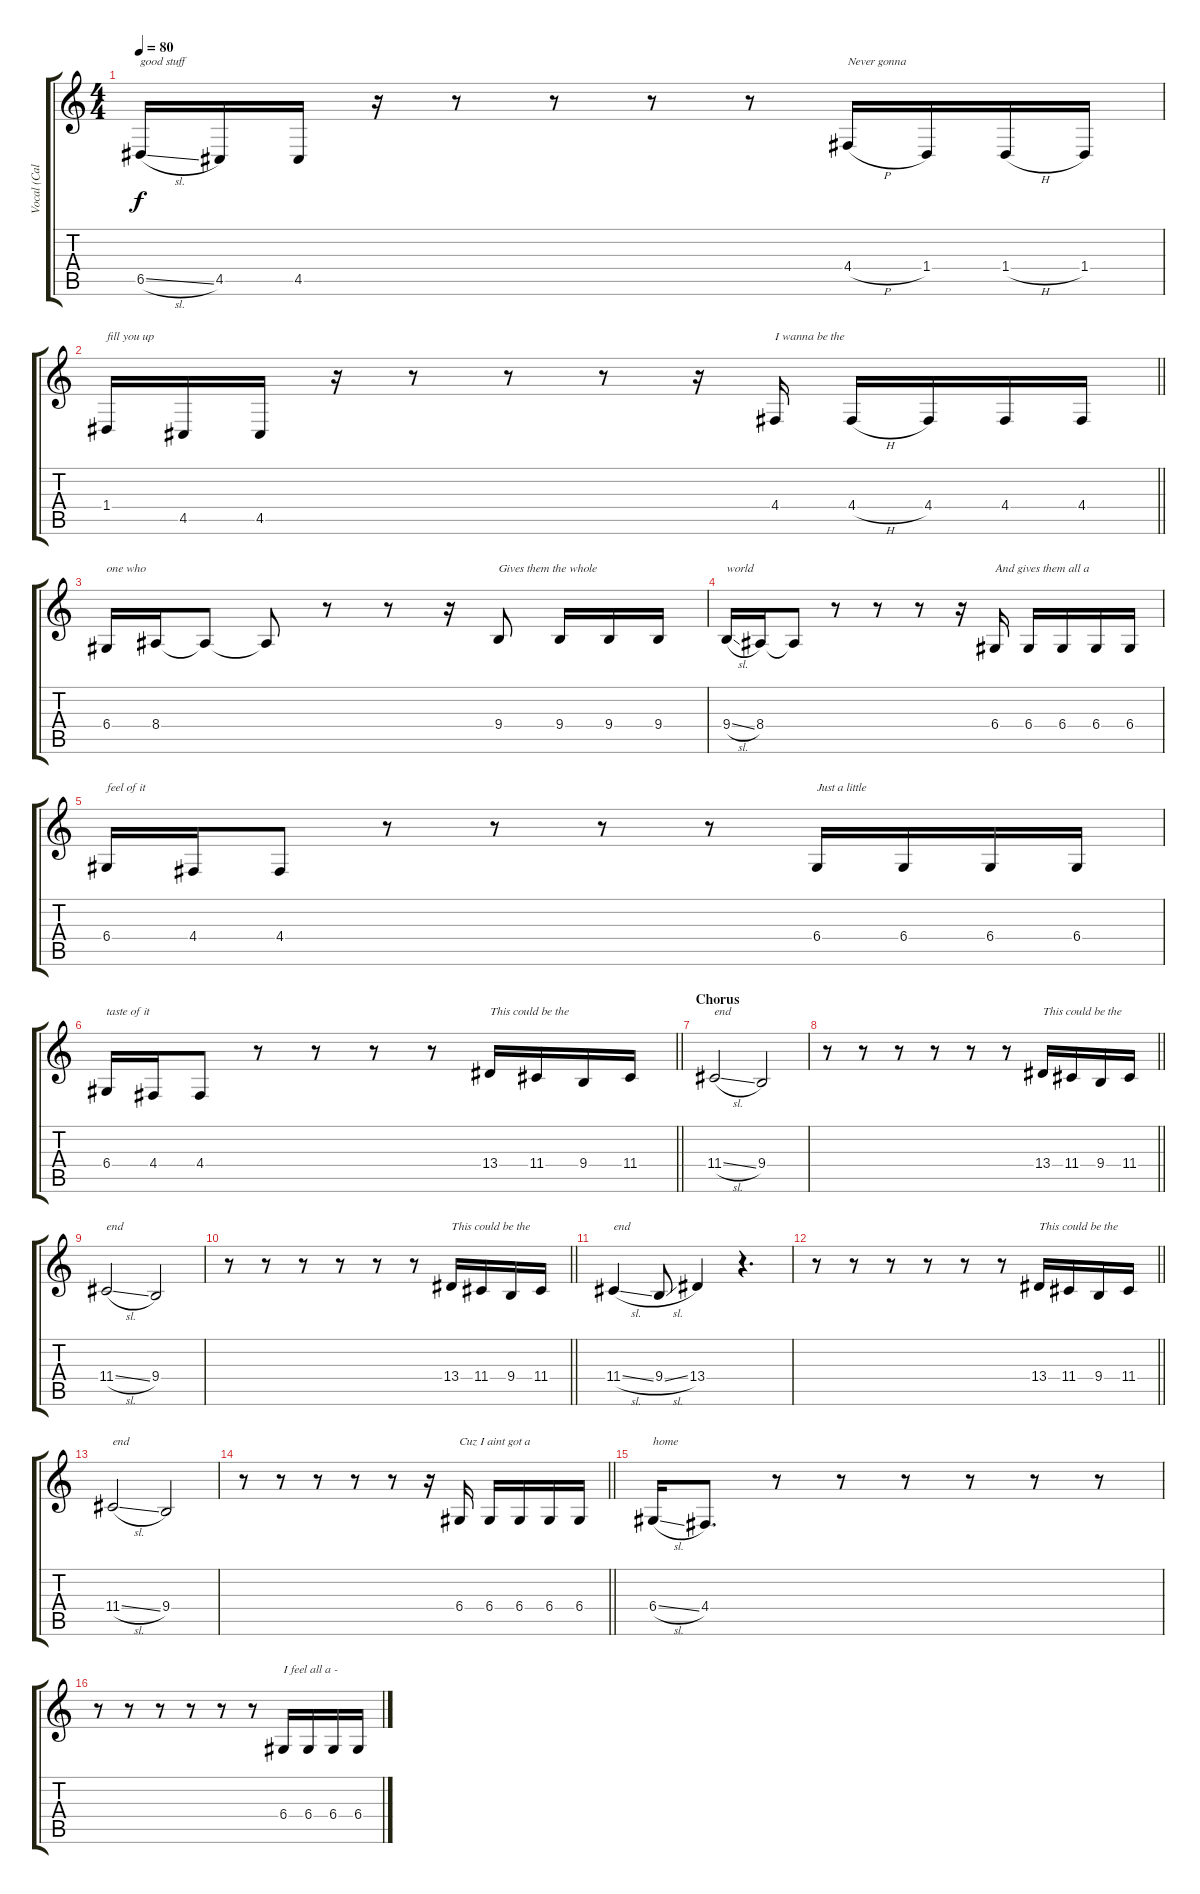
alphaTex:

\track ("Vocal (Caleb)" "Vocal (Cal") {instrument flute}
\staff {score tabs}
\tuning (E4 B3 G3 D3 A2 E2) {hide}
\ts (4 4)
\tempo 80
\clef g2
\ks c
6.5{sl}.16{txt "good stuff" dy f} 4.5.16 4.5.16 r.16 r.8 r.8 r.8 r.8 4.4{h}.16{txt "Never gonna "} 1.4.16 1.4{h}.16 1.4.16 |
\barLineRight lightlight
1.4.16{txt "fill you up"} 4.5.16 4.5.16 r.16 r.8 r.8 r.8 r.16 4.4.16{txt "I wanna be the"} 4.4{h}.16 4.4.16 4.4.16 4.4.16 |
6.4.16{txt "one who"} 8.4.16 8.4{t}.8 8.4{t}.8 r.8 r.8 r.16 9.4.8{txt "Gives them the whole"} 9.4.16 9.4.16 9.4.16 |
9.4{sl}.16{txt "world"} 8.4.16 8.4{t}.8 r.8 r.8 r.8 r.16 6.4.16{txt "And gives them all a"} 6.4.16 6.4.16 6.4.16 6.4.16 |
6.4.16{txt "feel of it"} 4.4.16 4.4.8 r.8 r.8 r.8 r.8 6.4.16{txt "Just a little"} 6.4.16 6.4.16 6.4.16 |
\barLineRight lightlight
6.4.16{txt "taste of it"} 4.4.16 4.4.8 r.8 r.8 r.8 r.8 13.4.16{txt "This could be the"} 11.4.16 9.4.16 11.4.16 |
\section ("" "Chorus")
11.4{sl}.2{txt "end"} 9.4.2 |
\barLineRight lightlight
r.8 r.8 r.8 r.8 r.8 r.8 13.4.16{txt "This could be the"} 11.4.16 9.4.16 11.4.16 |
11.4{sl}.2{txt "end"} 9.4.2 |
\barLineRight lightlight
r.8 r.8 r.8 r.8 r.8 r.8 13.4.16{txt "This could be the"} 11.4.16 9.4.16 11.4.16 |
11.4{sl}.4{txt "end"} 9.4{sl}.8 13.4.4 r.4{d} |
\barLineRight lightlight
r.8 r.8 r.8 r.8 r.8 r.8 13.4.16{txt "This could be the"} 11.4.16 9.4.16 11.4.16 |
11.4{sl}.2{txt "end"} 9.4.2 |
\barLineRight lightlight
r.8 r.8 r.8 r.8 r.8 r.16 6.4.16{txt "Cuz I aint got a "} 6.4.16 6.4.16 6.4.16 6.4.16 |
\section ("" "")
6.4{sl}.16{txt "home"} 4.4.8{d} r.8 r.8 r.8 r.8 r.8 r.8 |
r.8 r.8 r.8 r.8 r.8 r.8 6.4.16{txt "I feel all a - "} 6.4.16 6.4.16 6.4.16
